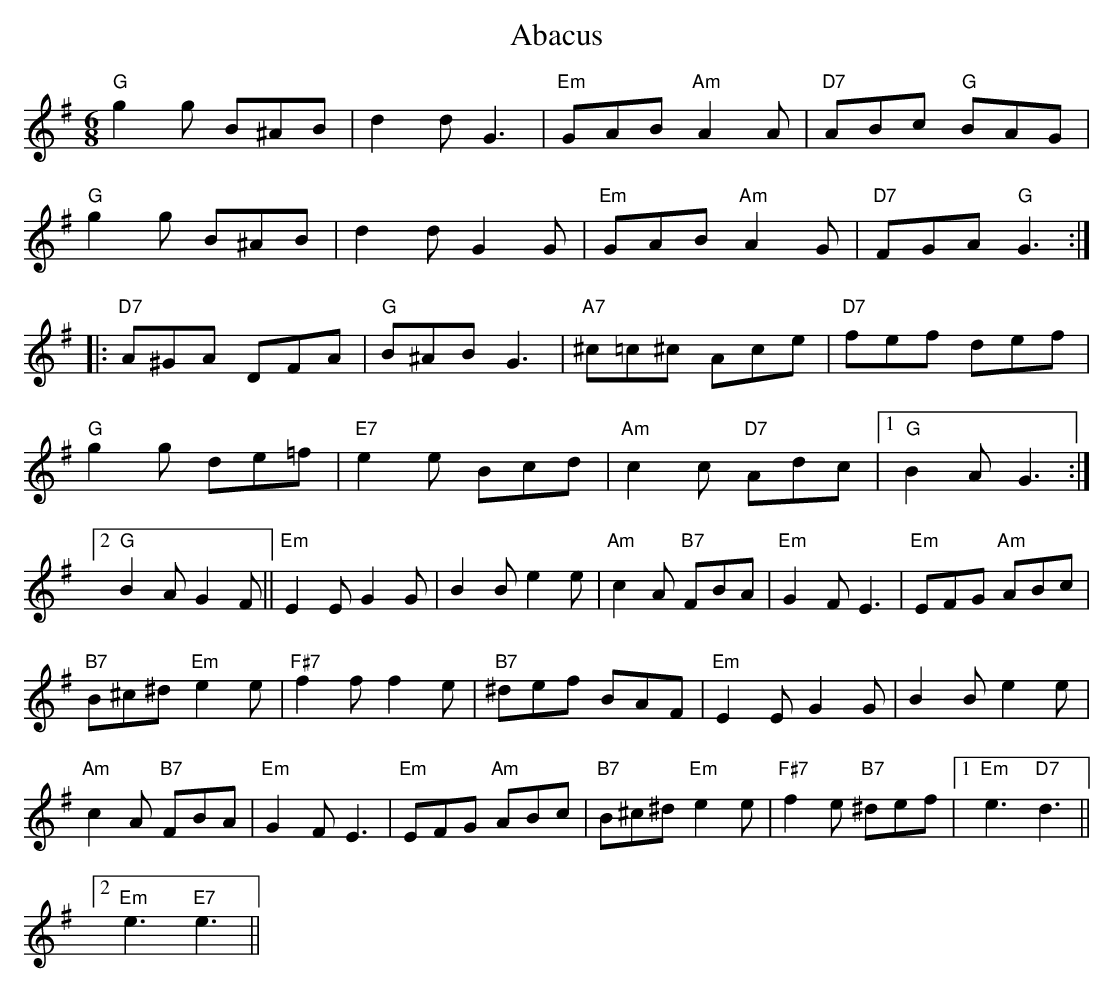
X:1
T:Abacus
M:6/8
K:G
"G"g2g B^AB|d2d G3|"Em"GAB "Am"A2A|"D7"ABc "G"BAG|
"G"g2g B^AB|d2d G2G|"Em"GAB "Am"A2G|"D7"FGA "G"G3::
"D7"A^GA DFA|"G"B^AB G3|"A7"^c=c^c Ace|"D7"fef def|
"G"g2g de=f|"E7"e2e Bcd|"Am"c2c "D7"Adc| [1"G"B2A G3:|
 [2"G"B2A G2F||"Em"E2E G2G|B2B e2e|"Am"c2A "B7"FBA|"Em"G2F E3|"Em"EFG "Am"ABc|
"B7"B^c^d "Em"e2e|"F#7"f2f f2e|"B7"^def BAF|"Em"E2E G2G|B2B e2e|
"Am"c2A "B7"FBA|"Em"G2F E3|"Em"EFG "Am"ABc|"B7"B^c^d "Em"e2e|"F#7"f2e "B7"^def\
| [1"Em"e3 "D7"d3||
 [2"Em"e3 "E7"e3||
